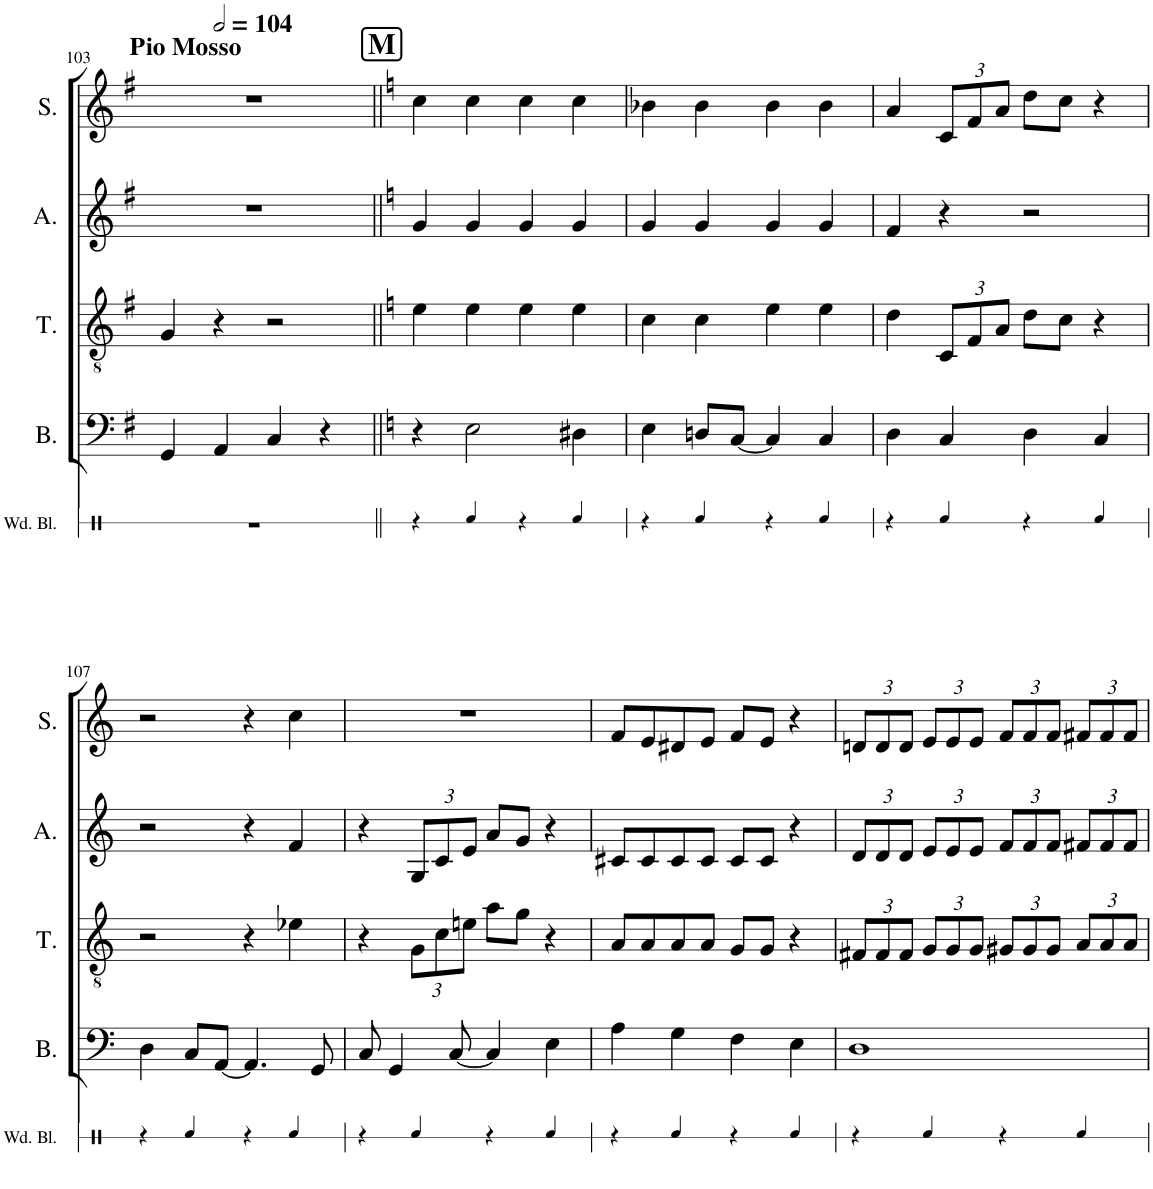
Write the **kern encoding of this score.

**kern	**kern	**kern	**kern	**kern
*part5	*part4	*part3	*part2	*part1
*staff5	*staff4	*staff3	*staff2	*staff1
*I"Wood blocks	*I"Bass	*I"Tenor	*I"Alto	*I"Soprano
*I'Wd. Bl.	*I'B.	*I'T.	*I'A.	*I'S.
!!LO:PB:g=z
*clefX	*clefF4	*clefGv2	*clefG2	*clefG2
*k[]	*k[f#]	*k[f#]	*k[f#]	*k[f#]
*M2/2	*M2/2	*M2/2	*M2/2	*M2/2
*met(c|)	*met(c|)	*met(c|)	*met(c|)	*met(c|)
*MM208	*MM208	*MM208	*MM208	*MM208
=103	=103	=103	=103	=103
!	!	!	!	!LO:TX:a:B:t=Pio Mosso
1r	4GG/	4G/	1r	1r
.	4AA/	4r	.	.
.	4C/	2r	.	.
.	4r	.	.	.
!!LO:REH:place=s1:a:B:cj:fs=14:t=M
=104||	=104||	=104||	=104||	=104||
*	*k[]	*k[]	*k[]	*k[]
4r	4r	4e\	4g/	4cc\
4Rf/	2E\	4e\	4g/	4cc\
4r	.	4e\	4g/	4cc\
4Rf/	4D#X\	4e\	4g/	4cc\
=105	=105	=105	=105	=105
4r	4E\	4c\	4g/	4b-X\
4Rf/	8Dn/L	4c\	4g/	4b-\
.	[8C/J	.	.	.
4r	4C/]	4e\	4g/	4b-\
4Rf/	4C/	4e\	4g/	4b-\
=106	=106	=106	=106	=106
4r	4D\	4d\	4f/	4a/
*	*	*Xbrackettup	*	*Xbrackettup
4Rf/	4C/	12C/L	4r	12c/L
.	.	12F/	.	12f/
.	.	12A/J	.	12a/J
4r	4D\	8d\L	2r	8dd\L
.	.	8c\J	.	8cc\J
4Rf/	4C/	4r	.	4r
!!LO:LB:g=z
=107	=107	=107	=107	=107
4r	4D\	2r	2r	2r
4Rf/	8C/L	.	.	.
.	[8AA/J	.	.	.
4r	4.AA/]	4r	4r	4r
4Rf/	.	4e-X\	4f/	4cc\
.	8GG/	.	.	.
=108	=108	=108	=108	=108
4r	8C/	4r	4r	1r
.	4GG/	.	.	.
*	*	*	*Xbrackettup	*
4Rf/	.	12G\L	12G/L	.
.	.	12c\	12c/	.
.	[8C/	.	.	.
.	.	12en\J	12e/J	.
4r	4C/]	8a\L	8a/L	.
.	.	8g\J	8g/J	.
4Rf/	4E\	4r	4r	.
=109	=109	=109	=109	=109
4r	4A\	8A/L	8c#X/L	8f/L
.	.	8A/	8c#/	8e/
4Rf/	4G\	8A/	8c#/	8d#X/
.	.	8A/J	8c#/J	8e/J
4r	4F\	8G/L	8c#/L	8f/L
.	.	8G/J	8c#/J	8e/J
4Rf/	4E\	4r	4r	4r
=110	=110	=110	=110	=110
4r	1D	12F#X/L	12d/L	12dn/L
.	.	12F#/	12d/	12d/
.	.	12F#/J	12d/J	12d/J
4Rf/	.	12G/L	12e/L	12e/L
.	.	12G/	12e/	12e/
.	.	12G/J	12e/J	12e/J
4r	.	12G#X/L	12f/L	12f/L
.	.	12G#/	12f/	12f/
.	.	12G#/J	12f/J	12f/J
4Rf/	.	12A/L	12f#X/L	12f#X/L
.	.	12A/	12f#/	12f#/
.	.	12A/J	12f#/J	12f#/J
=	=	=	=	=
*-	*-	*-	*-	*-
